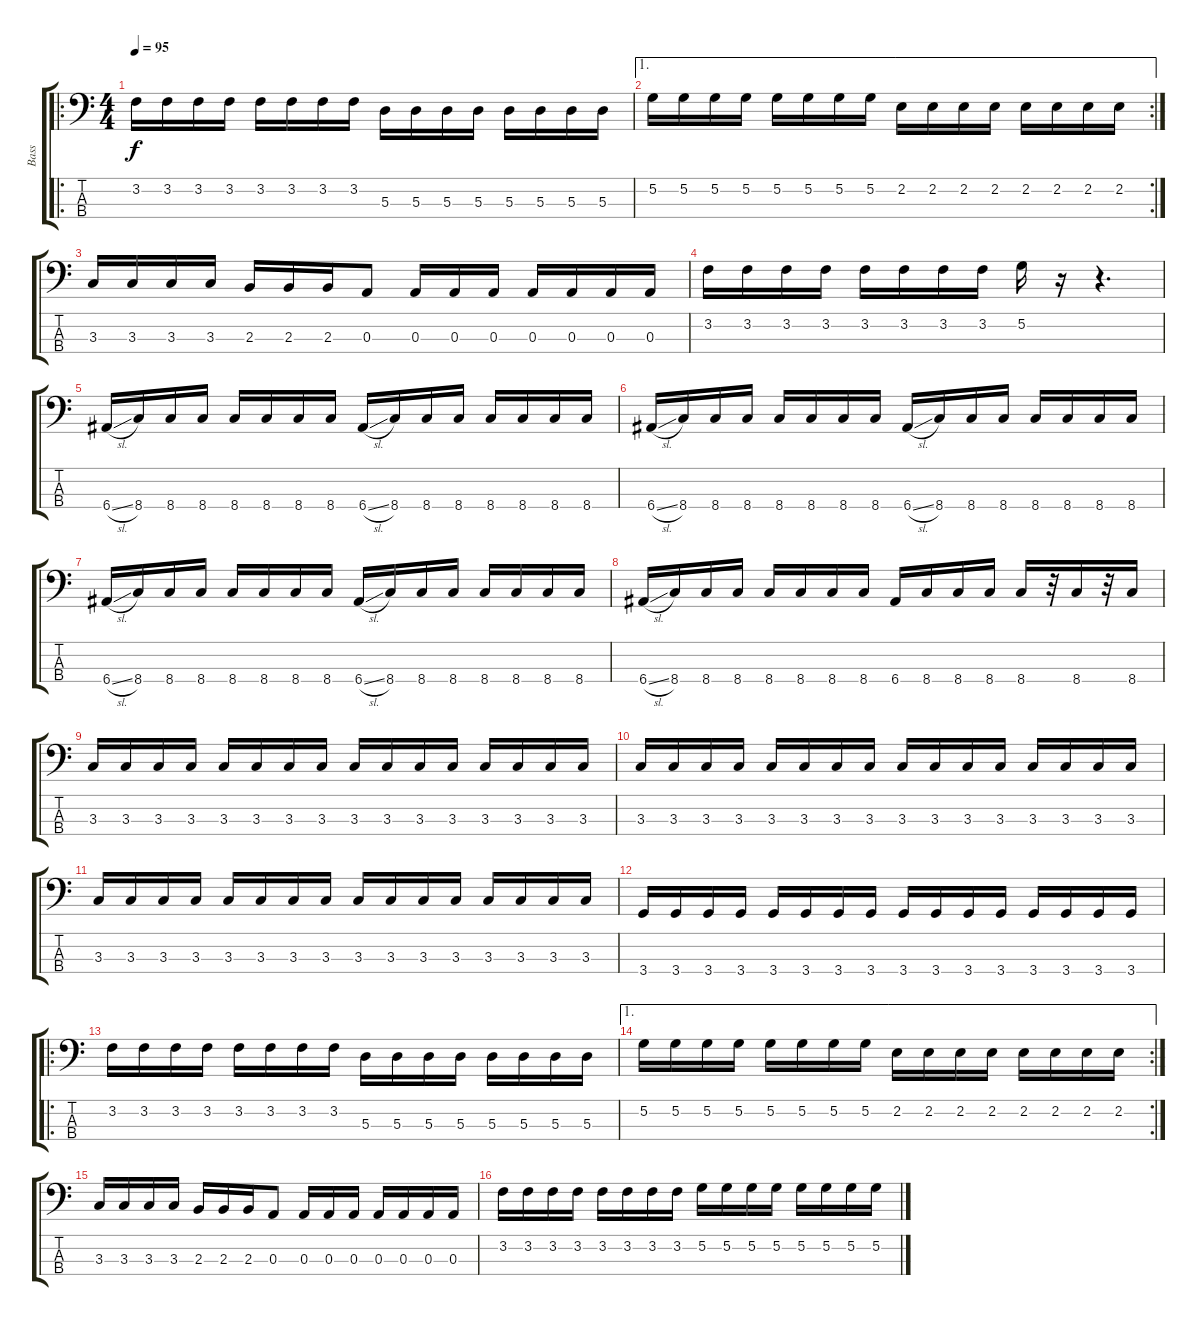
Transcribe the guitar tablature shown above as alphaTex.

\track ("Bass" "Bass") {instrument electricbassfinger}
\staff {score tabs}
\tuning (G2 D2 A1 E1) {hide}
\ro
\ts (4 4)
\tempo 95
\clef f4
\ks c
3.2.16{dy f} 3.2.16 3.2.16 3.2.16 3.2.16 3.2.16 3.2.16 3.2.16 5.3.16 5.3.16 5.3.16 5.3.16 5.3.16 5.3.16 5.3.16 5.3.16 |
\ae 1
\rc 2
5.2.16 5.2.16 5.2.16 5.2.16 5.2.16 5.2.16 5.2.16 5.2.16 2.2.16 2.2.16 2.2.16 2.2.16 2.2.16 2.2.16 2.2.16 2.2.16 |
3.3.16 3.3.16 3.3.16 3.3.16 2.3.16 2.3.16 2.3.16 0.3.8 0.3.16 0.3.16 0.3.16 0.3.16 0.3.16 0.3.16 0.3.16 |
3.2.16 3.2.16 3.2.16 3.2.16 3.2.16 3.2.16 3.2.16 3.2.16 5.2.16 r.16 r.4{d} |
6.4{sl}.16 8.4.16 8.4.16 8.4.16 8.4.16 8.4.16 8.4.16 8.4.16 6.4{sl}.16 8.4.16 8.4.16 8.4.16 8.4.16 8.4.16 8.4.16 8.4.16 |
6.4{sl}.16 8.4.16 8.4.16 8.4.16 8.4.16 8.4.16 8.4.16 8.4.16 6.4{sl}.16 8.4.16 8.4.16 8.4.16 8.4.16 8.4.16 8.4.16 8.4.16 |
6.4{sl}.16 8.4.16 8.4.16 8.4.16 8.4.16 8.4.16 8.4.16 8.4.16 6.4{sl}.16 8.4.16 8.4.16 8.4.16 8.4.16 8.4.16 8.4.16 8.4.16 |
6.4{sl}.16 8.4.16 8.4.16 8.4.16 8.4.16 8.4.16 8.4.16 8.4.16 6.4.16 8.4.16 8.4.16 8.4.16 8.4.16 r.32 8.4.16 r.32 8.4.16 |
3.3.16 3.3.16 3.3.16 3.3.16 3.3.16 3.3.16 3.3.16 3.3.16 3.3.16 3.3.16 3.3.16 3.3.16 3.3.16 3.3.16 3.3.16 3.3.16 |
3.3.16 3.3.16 3.3.16 3.3.16 3.3.16 3.3.16 3.3.16 3.3.16 3.3.16 3.3.16 3.3.16 3.3.16 3.3.16 3.3.16 3.3.16 3.3.16 |
3.3.16 3.3.16 3.3.16 3.3.16 3.3.16 3.3.16 3.3.16 3.3.16 3.3.16 3.3.16 3.3.16 3.3.16 3.3.16 3.3.16 3.3.16 3.3.16 |
3.4.16 3.4.16 3.4.16 3.4.16 3.4.16 3.4.16 3.4.16 3.4.16 3.4.16 3.4.16 3.4.16 3.4.16 3.4.16 3.4.16 3.4.16 3.4.16 |
\ro
3.2.16 3.2.16 3.2.16 3.2.16 3.2.16 3.2.16 3.2.16 3.2.16 5.3.16 5.3.16 5.3.16 5.3.16 5.3.16 5.3.16 5.3.16 5.3.16 |
\ae 1
\rc 2
5.2.16 5.2.16 5.2.16 5.2.16 5.2.16 5.2.16 5.2.16 5.2.16 2.2.16 2.2.16 2.2.16 2.2.16 2.2.16 2.2.16 2.2.16 2.2.16 |
3.3.16 3.3.16 3.3.16 3.3.16 2.3.16 2.3.16 2.3.16 0.3.8 0.3.16 0.3.16 0.3.16 0.3.16 0.3.16 0.3.16 0.3.16 |
3.2.16 3.2.16 3.2.16 3.2.16 3.2.16 3.2.16 3.2.16 3.2.16 5.2.16 5.2.16 5.2.16 5.2.16 5.2.16 5.2.16 5.2.16 5.2.16
